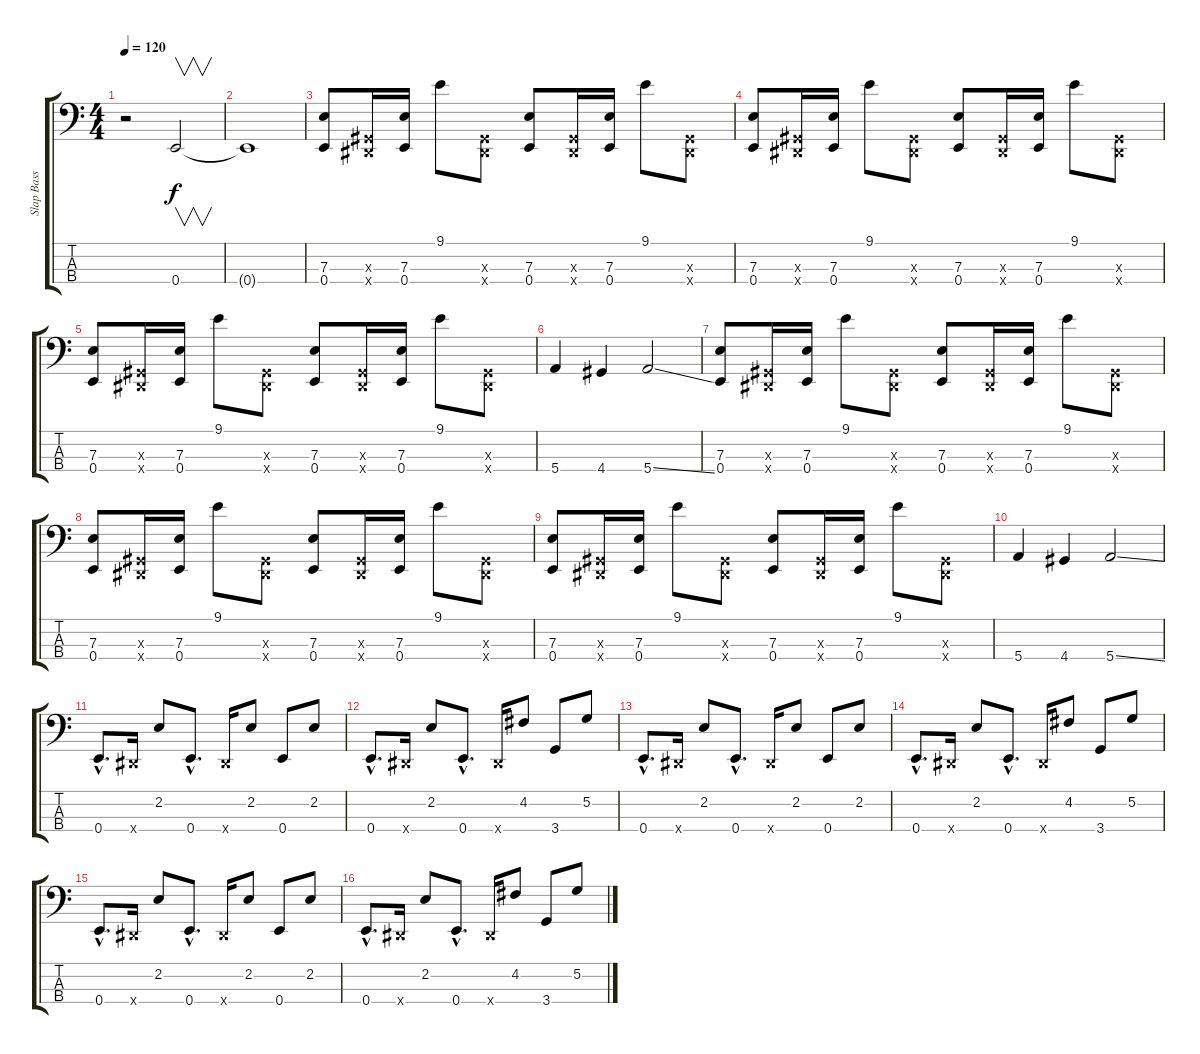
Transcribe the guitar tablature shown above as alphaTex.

\track ("Slap Bass" "Slap Bass") {instrument slapbass1}
\staff {score tabs}
\tuning (G2 D2 A1 E1) {hide}
\ts (4 4)
\tempo 120
\clef f4
\ks c
r.2{dy f instrument slapbass1} 0.4.2{v} |
0.4{t}.1 |
(7.3 0.4).8 (-1.3{x} -1.4{x}).16 (7.3 0.4).16 9.1.8 (-1.3{x} -1.4{x}).8 (7.3 0.4).8 (-1.3{x} -1.4{x}).16 (7.3 0.4).16 9.1.8 (-1.3{x} -1.4{x}).8 |
(7.3 0.4).8 (-1.3{x} -1.4{x}).16 (7.3 0.4).16 9.1.8 (-1.3{x} -1.4{x}).8 (7.3 0.4).8 (-1.3{x} -1.4{x}).16 (7.3 0.4).16 9.1.8 (-1.3{x} -1.4{x}).8 |
(7.3 0.4).8 (-1.3{x} -1.4{x}).16 (7.3 0.4).16 9.1.8 (-1.3{x} -1.4{x}).8 (7.3 0.4).8 (-1.3{x} -1.4{x}).16 (7.3 0.4).16 9.1.8 (-1.3{x} -1.4{x}).8 |
5.4.4 4.4.4 5.4{ss}.2 |
(7.3 0.4).8 (-1.3{x} -1.4{x}).16 (7.3 0.4).16 9.1.8 (-1.3{x} -1.4{x}).8 (7.3 0.4).8 (-1.3{x} -1.4{x}).16 (7.3 0.4).16 9.1.8 (-1.3{x} -1.4{x}).8 |
(7.3 0.4).8 (-1.3{x} -1.4{x}).16 (7.3 0.4).16 9.1.8 (-1.3{x} -1.4{x}).8 (7.3 0.4).8 (-1.3{x} -1.4{x}).16 (7.3 0.4).16 9.1.8 (-1.3{x} -1.4{x}).8 |
(7.3 0.4).8 (-1.3{x} -1.4{x}).16 (7.3 0.4).16 9.1.8 (-1.3{x} -1.4{x}).8 (7.3 0.4).8 (-1.3{x} -1.4{x}).16 (7.3 0.4).16 9.1.8 (-1.3{x} -1.4{x}).8 |
5.4.4 4.4.4 5.4{ss}.2 |
0.4{hac}.8{d} -1.4{x}.16 2.2.8 0.4{hac}.8{d} -1.4{x}.16 2.2.8 0.4.8 2.2.8 |
0.4{hac}.8{d} -1.4{x}.16 2.2.8 0.4{hac}.8{d} -1.4{x}.16 4.2.8 3.4.8 5.2.8 |
0.4{hac}.8{d} -1.4{x}.16 2.2.8 0.4{hac}.8{d} -1.4{x}.16 2.2.8 0.4.8 2.2.8 |
0.4{hac}.8{d} -1.4{x}.16 2.2.8 0.4{hac}.8{d} -1.4{x}.16 4.2.8 3.4.8 5.2.8 |
0.4{hac}.8{d} -1.4{x}.16 2.2.8 0.4{hac}.8{d} -1.4{x}.16 2.2.8 0.4.8 2.2.8 |
0.4{hac}.8{d} -1.4{x}.16 2.2.8 0.4{hac}.8{d} -1.4{x}.16 4.2.8 3.4.8 5.2.8
